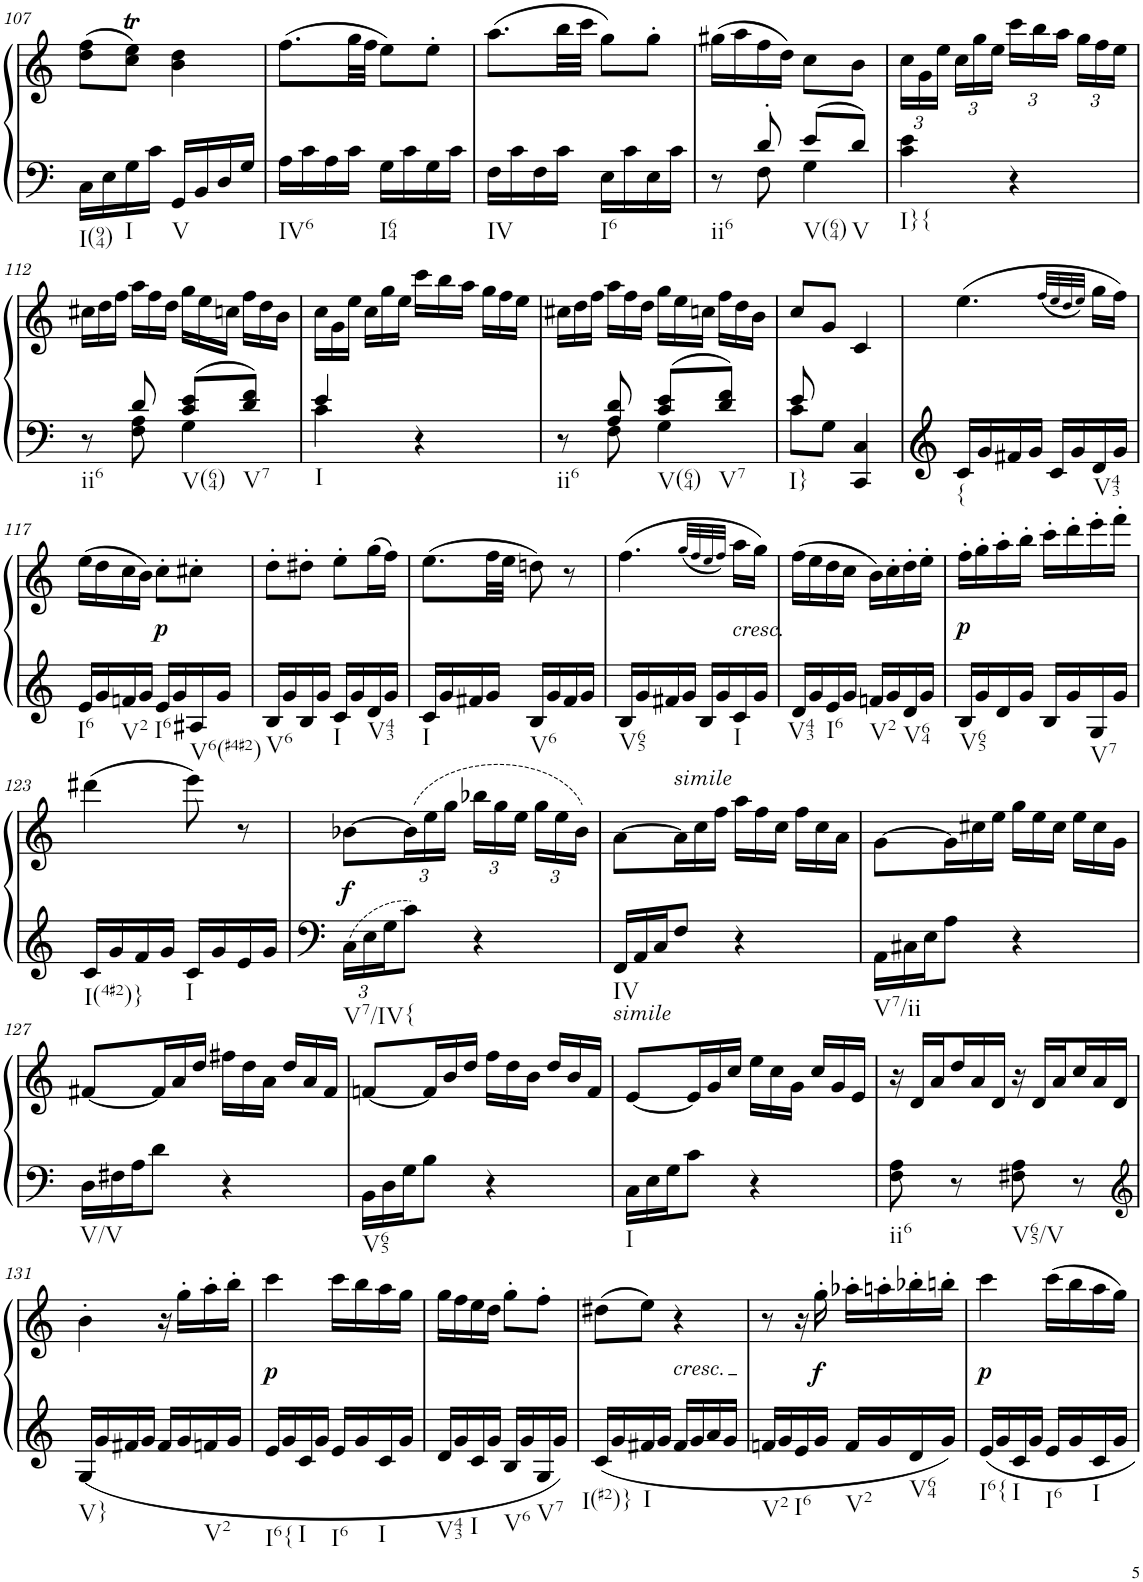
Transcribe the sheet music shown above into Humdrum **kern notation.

**kern	**kern	**dynam
*part1	*part1	*part1
*staff2	*staff1	*staff1/2
*I"Piano, Piano right	*	*
*I'Pno.	*	*
!!LO:PB:g=z
*clefF4	*clefG2	*
*k[]	*k[]	*
*M2/4	*M2/4	*
=107	=107	=107
!LO:TX:b:t=I(94)	!	!
16C\LL	(8dd\ 8ff\L	.
16E\	.	.
!LO:TX:b:t=I	!	!
16G\	8cc\T 8ee\TJ)	.
16c\JJ	.	.
!LO:TX:b:t=V	!	!
16GG/LL	4b\ 4dd\	.
16BB/	.	.
16D/	.	.
16G/JJ	.	.
=108	=108	=108
!LO:TX:b:t=IV6	!	!
16A\LL	(8.ff\L	.
16c\	.	.
16A\	.	.
16c\JJ	32gg\LL	.
.	32ff\JJJ	.
!LO:TX:b:t=I64	!	!
16G\LL	8ee\L)	.
16c\	.	.
16G\	8ee'\J	.
16c\JJ	.	.
=109	=109	=109
!LO:TX:b:t=IV	!	!
16F\LL	(8.aa\L	.
16c\	.	.
16F\	.	.
16c\JJ	32bb\LL	.
.	32ccc\JJJ	.
!LO:TX:b:t=I6	!	!
16E\LL	8gg\L)	.
16c\	.	.
16E\	8gg'\J	.
16c\JJ	.	.
=110	=110	=110
*^	*	*
!LO:TX:b:t=ii6	!	!	!
8r	8ryy	(16gg#X\LL	.
.	.	16aa\	.
8d'/	8F\	16ff\	.
.	.	16dd\JJ)	.
!LO:TX:b:t=V(64)	!	!	!
8e/L	4G\	8cc\L	.
!LO:TX:b:t=V	!	!	!
8d/J	.	8b\J	.
*v	*v	*	*
=111	=111	=111
*	*Xbrackettup	*
!LO:TX:b:t=I}{	!	!
4c\ 4e\	24cc\LL	.
.	24g\	.
.	24ee\JJ	.
.	24cc\LL	.
.	24gg\	.
.	24ee\JJ	.
4r	24ccc\LL	.
.	24bb\	.
.	24aa\JJ	.
.	24gg\LL	.
.	24ff\	.
.	24ee\JJ	.
!!LO:LB:g=z
=112	=112	=112
*^	*	*
*	*	*Xtuplet	*
!LO:TX:b:t=ii6	!	!	!
8r	8ryy	24cc#X\LL	.
.	.	24dd\	.
.	.	24ff\JJ	.
8d/	8F\ 8A\	24aa\LL	.
.	.	24ff\	.
.	.	24dd\JJ	.
!LO:TX:b:t=V(64)	!	!	!
8c/ 8e/L	4G\	24gg\LL	.
.	.	24ee\	.
.	.	24ccn\JJ	.
!LO:TX:b:t=V7	!	!	!
8d/ 8f/J	.	24ff\LL	.
.	.	24dd\	.
.	.	24b\JJ	.
=113	=113	=113	=113
!LO:TX:b:t=I	!	!	!
4e/	4c\	24cc\LL	.
.	.	24g\	.
.	.	24ee\JJ	.
.	.	24cc\LL	.
.	.	24gg\	.
.	.	24ee\JJ	.
4r	4ryy	24ccc\LL	.
.	.	24bb\	.
.	.	24aa\JJ	.
.	.	24gg\LL	.
.	.	24ff\	.
.	.	24ee\JJ	.
=114	=114	=114	=114
!LO:TX:b:t=ii6	!	!	!
8r	8ryy	24cc#X\LL	.
.	.	24dd\	.
.	.	24ff\JJ	.
8A/ 8d/	8F\	24aa\LL	.
.	.	24ff\	.
.	.	24dd\JJ	.
!LO:TX:b:t=V(64)	!	!	!
8c/ 8e/L	4G\	24gg\LL	.
.	.	24ee\	.
.	.	24ccn\JJ	.
!LO:TX:b:t=V7	!	!	!
8d/ 8f/J	.	24ff\LL	.
.	.	24dd\	.
.	.	24b\JJ	.
=115	=115	=115	=115
!LO:TX:b:t=I}	!	!	!
8e/	8c\L	8cc/L	.
8ryy	8G\J	8g/J	.
4CC/ 4C/	4ryy	4c/	.
=116	=116	=116	=116
!LO:TX:b:t={	!	!	!
*v	*v	*	*
16c/LL	(4.ee\	.
16g/	.	.
16f#X/	.	.
16g/JJ	.	.
16c/LL	.	.
16g/	.	.
.	(32qff/LLL	.
.	32qee/	.
.	32qdd/	.
.	32qee/JJJ)	.
!LO:TX:b:t=V43	!	!
16d/	16gg\LL	.
16g/JJ	16ff\JJ)	.
!!LO:LB:g=z
=117	=117	=117
!LO:TX:b:t=I6	!	!
16e/LL	(16ee\LL	.
16g/	16dd\	.
!LO:TX:b:t=V2	!	!
16fn/	16cc\	.
16g/JJ	16b\JJ)	.
!LO:TX:b:t=I6	!	!
!	!	!LO:DY:b
16e/LL	8cc'\L	p
16g/	.	.
!LO:TX:b:t=V6(#4#2)	!	!
16A#X/	8cc#X'\J	.
16g/JJ	.	.
=118	=118	=118
!LO:TX:b:t=V6	!	!
16B/LL	8dd'\L	.
16g/	.	.
16B/	8dd#X'\J	.
16g/JJ	.	.
!LO:TX:b:t=I	!	!
16c/LL	8ee'\L	.
16g/	.	.
!LO:TX:b:t=V43	!	!
16d/	(16gg\L	.
16g/JJ	16ff\JJ)	.
=119	=119	=119
!LO:TX:b:t=I	!	!
16c/LL	(8.ee\L	.
16g/	.	.
16f#X/	.	.
16g/JJ	32ff\LL	.
.	32ee\JJJ	.
!LO:TX:b:t=V6	!	!
16B/LL	8ddn\)	.
16g/	.	.
16f#/	8r	.
16g/JJ	.	.
=120	=120	=120
!LO:TX:b:t=V65	!	!
16B/LL	(4.ff\	.
16g/	.	.
16f#X/	.	.
16g/JJ	.	.
16B/LL	.	.
16g/	.	.
.	(32qgg/LLL	.
.	32qff/	.
.	32qee/	.
.	32qff/JJJ)	.
!	!LO:TX:b:i:t=cresc.	!
!LO:TX:b:t=I	!	!
16c/	16aa\LL	.
16g/JJ	16gg\JJ)	.
=121	=121	=121
!LO:TX:b:t=V43	!	!
16d/LL	(16ff\LL	.
16g/	16ee\	.
!LO:TX:b:t=I6	!	!
16e/	16dd\	.
16g/JJ	16cc\JJ	.
!LO:TX:b:t=V2	!	!
16fn/LL	16b\LL)	.
16g/	16cc'\	.
!LO:TX:b:t=V64	!	!
16d/	16dd'\	.
16g/JJ	16ee'\JJ	.
=122	=122	=122
!LO:TX:b:t=V65	!	!
!	!	!LO:DY:b
16B/LL	16ff'\LL	p
16g/	16gg'\	.
16d/	16aa'\	.
16g/JJ	16bb'\JJ	.
16B/LL	16ccc'\LL	.
16g/	16ddd'\	.
!LO:TX:b:t=V7	!	!
16G/	16eee'\	.
16g/JJ	16fff'\JJ	.
!!LO:LB:g=z
=123	=123	=123
!LO:TX:b:t=I(4#2)}	!	!
16c/LL	(4ddd#X\	.
16g/	.	.
16f/	.	.
16g/JJ	.	.
!LO:TX:b:t=I	!	!
16c/LL	8eee\)	.
16g/	.	.
16e/	8r	.
16g/JJ	.	.
=124	=124	=124
*Xbrackettup	*	*
!LO:TX:b:t=V7/IV{	!	!
!	!	!LO:DY:b
24C\LL	[8b-X\L	f
24E\	.	.
24G\J	.	.
*	*tuplet	*
8c\J	(24b-\L]	.
.	24ee\	.
.	24gg\JJ	.
4r	24bb-X\LL	.
.	24gg\	.
.	24ee\JJ	.
.	24gg\LL	.
.	24ee\	.
.	24b-\JJ)	.
=125	=125	=125
*Xtuplet	*	*
!LO:TX:b:i:t=simile	!	!
!LO:TX:b:t=IV	!	!
24FF/LL	[8a\L	.
24AA/	.	.
24C/J	.	.
*	*Xtuplet	*
!	!LO:TX:a:i:t=simile	!
8F/J	24a\L]	.
.	24cc\	.
.	24ff\JJ	.
4r	24aa\LL	.
.	24ff\	.
.	24cc\JJ	.
.	24ff\LL	.
.	24cc\	.
.	24a\JJ	.
=126	=126	=126
!LO:TX:b:t=V7/ii	!	!
24AA\LL	[8g\L	.
24C#X\	.	.
24E\J	.	.
8A\J	24g\L]	.
.	24cc#X\	.
.	24ee\JJ	.
4r	24gg\LL	.
.	24ee\	.
.	24cc#\JJ	.
.	24ee\LL	.
.	24cc#\	.
.	24g\JJ	.
!!LO:LB:g=z
=127	=127	=127
!LO:TX:b:t=V/V	!	!
24D\LL	[8f#X/L	.
24F#X\	.	.
24A\J	.	.
8d\J	24f#/L]	.
.	24a/	.
.	24dd/JJ	.
4r	24ff#X\LL	.
.	24dd\	.
.	24a\JJ	.
.	24dd/LL	.
.	24a/	.
.	24f#/JJ	.
=128	=128	=128
!LO:TX:b:t=V65	!	!
24BB\LL	[8fn/L	.
24D\	.	.
24G\J	.	.
8B\J	24f/L]	.
.	24b/	.
.	24dd/JJ	.
4r	24ff\LL	.
.	24dd\	.
.	24b\JJ	.
.	24dd/LL	.
.	24b/	.
.	24f/JJ	.
=129	=129	=129
!LO:TX:b:t=I	!	!
24C\LL	[8e/L	.
24E\	.	.
24G\J	.	.
8c\J	24e/L]	.
.	24g/	.
.	24cc/JJ	.
4r	24ee\LL	.
.	24cc\	.
.	24g\JJ	.
.	24cc/LL	.
.	24g/	.
.	24e/JJ	.
=130	=130	=130
!LO:TX:b:t=ii6	!	!
8F\ 8A\	24r	.
.	24d/LL	.
.	24a/	.
8r	24dd/	.
.	24a/	.
.	24d/JJ	.
!LO:TX:b:t=V65/V	!	!
8F#X\ 8A\	24r	.
.	24d/LL	.
.	24a/	.
8r	24cc/	.
.	24a/	.
.	24d/JJ	.
!!LO:LB:g=z
=131	=131	=131
*clefG2	*	*
!LO:TX:b:t=V}	!	!
16G/LL	4b'\	.
16g/	.	.
16f#X/	.	.
16g/JJ	.	.
16f#/LL	16r	.
16g/	16gg'\LL	.
!LO:TX:b:t=V2	!	!
16fn/	16aa'\	.
16g/JJ	16bb'\JJ	.
=132	=132	=132
!LO:TX:b:t=I6{	!	!
!	!	!LO:DY:b
16e/LL	4ccc\	p
16g/	.	.
!LO:TX:b:t=I	!	!
16c/	.	.
16g/JJ	.	.
!LO:TX:b:t=I6	!	!
16e/LL	16ccc\LL	.
16g/	16bb\	.
!LO:TX:b:t=I	!	!
16c/	16aa\	.
16g/JJ	16gg\JJ	.
=133	=133	=133
!LO:TX:b:t=V43	!	!
16d/LL	16gg\LL	.
16g/	16ff\	.
!LO:TX:b:t=I	!	!
16c/	16ee\	.
16g/JJ	16dd\JJ	.
!LO:TX:b:t=V6	!	!
16B/LL	8gg'\L	.
16g/	.	.
!LO:TX:b:t=V7	!	!
16G/	8ff'\J	.
16g/JJ	.	.
=134	=134	=134
!LO:TX:b:t=I(#2)}	!	!
16c/LL	(8dd#X\L	.
16g/	.	.
!LO:TX:b:t=I	!	!
16f#X/	8ee\J)	.
16g/JJ	.	.
!	!LO:TX:b:i:t=cresc.	!
16f#/LL	4r	.
16g/	.	.
16a/	.	.
16g/JJ	.	.
=135	=135	=135
!LO:TX:b:t=V2	!	!
16fn/LL	8r	.
16g/	.	.
!LO:TX:b:t=I6	!	!
16e/	16r	.
!	!	!LO:DY:b
16g/JJ	16gg'\	f
!LO:TX:b:t=V2	!	!
16f/LL	16aa-X'\LL	.
16g/	16aan'\	.
!LO:TX:b:t=V64	!	!
16d/	16bb-X'\	.
16g/JJ	16bbn'\JJ	.
=136	=136	=136
!LO:TX:b:t=I6{	!	!
!	!	!LO:DY:b
16e/LL	4ccc\	p
16g/	.	.
!LO:TX:b:t=I	!	!
16c/	.	.
16g/JJ	.	.
!LO:TX:b:t=I6	!	!
16e/LL	(16ccc\LL	.
16g/	16bb\	.
!LO:TX:b:t=I	!	!
16c/	16aa\	.
16g/JJ	16gg\JJ)	.
=	=	=
*-	*-	*-
